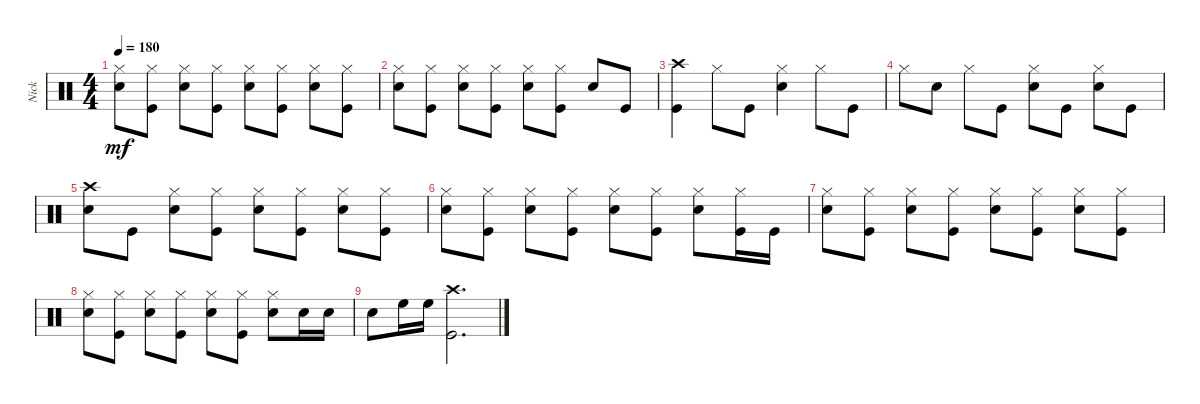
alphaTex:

\track ("Nick" "Nick") {instrument percussion}
\staff {score}
\articulation defaults
\ts (4 4)
\tempo 180
\clef neutral
\ks c
("Hi-Hat (closed)" "Snare (hit) 2").8{dy mf} ("Kick (hit)" "Hi-Hat (closed)").8 ("Hi-Hat (closed)" "Snare (hit) 2").8 ("Kick (hit)" "Hi-Hat (closed)").8 ("Hi-Hat (closed)" "Snare (hit) 2").8 ("Kick (hit)" "Hi-Hat (closed)").8 ("Hi-Hat (closed)" "Snare (hit) 2").8 ("Kick (hit)" "Hi-Hat (closed)").8 |
("Hi-Hat (closed)" "Snare (hit) 2").8 ("Kick (hit)" "Hi-Hat (closed)").8 ("Hi-Hat (closed)" "Snare (hit) 2").8 ("Kick (hit)" "Hi-Hat (closed)").8 ("Hi-Hat (closed)" "Snare (hit) 2").8 ("Kick (hit)" "Hi-Hat (closed)").8 "Snare (hit) 2".8 "Kick (hit)".8 |
("Kick (hit)" "Crash high (hit)").4 "Hi-Hat (closed)".8 "Kick (hit)".8 ("Hi-Hat (closed)" "Snare (hit) 2").4 "Hi-Hat (closed)".8 "Kick (hit)".8 |
"Hi-Hat (closed)".8 "Snare (hit) 2".8 "Hi-Hat (closed)".8 "Kick (hit)".8 ("Hi-Hat (closed)" "Snare (hit) 2").8 "Kick (hit)".8 ("Hi-Hat (closed)" "Snare (hit) 2").8 "Kick (hit)".8 |
("Crash high (hit)" "Snare (hit) 2").8 "Kick (hit)".8 ("Hi-Hat (closed)" "Snare (hit) 2").8 ("Kick (hit)" "Hi-Hat (closed)").8 ("Hi-Hat (closed)" "Snare (hit) 2").8 ("Kick (hit)" "Hi-Hat (closed)").8 ("Hi-Hat (closed)" "Snare (hit) 2").8 ("Kick (hit)" "Hi-Hat (closed)").8 |
("Hi-Hat (closed)" "Snare (hit) 2").8 ("Kick (hit)" "Hi-Hat (closed)").8 ("Hi-Hat (closed)" "Snare (hit) 2").8 ("Kick (hit)" "Hi-Hat (closed)").8 ("Hi-Hat (closed)" "Snare (hit) 2").8 ("Kick (hit)" "Hi-Hat (closed)").8 ("Hi-Hat (closed)" "Snare (hit) 2").8 ("Kick (hit)" "Hi-Hat (closed)").16 "Kick (hit)".16 |
("Hi-Hat (closed)" "Snare (hit) 2").8 ("Kick (hit)" "Hi-Hat (closed)").8 ("Hi-Hat (closed)" "Snare (hit) 2").8 ("Kick (hit)" "Hi-Hat (closed)").8 ("Hi-Hat (closed)" "Snare (hit) 2").8 ("Kick (hit)" "Hi-Hat (closed)").8 ("Hi-Hat (closed)" "Snare (hit) 2").8 ("Kick (hit)" "Hi-Hat (closed)").8 |
("Hi-Hat (closed)" "Snare (hit) 2").8 ("Kick (hit)" "Hi-Hat (closed)").8 ("Hi-Hat (closed)" "Snare (hit) 2").8 ("Kick (hit)" "Hi-Hat (closed)").8 ("Hi-Hat (closed)" "Snare (hit) 2").8 ("Kick (hit)" "Hi-Hat (closed)").8 ("Hi-Hat (closed)" "Snare (hit) 2").8 "Snare (hit) 2".16 "Snare (hit) 2".16 |
"Snare (hit) 2".8 "High Floor Tom (hit)".16 "High Floor Tom (hit)".16 ("Kick (hit)" "Crash high (hit)").2{d}
